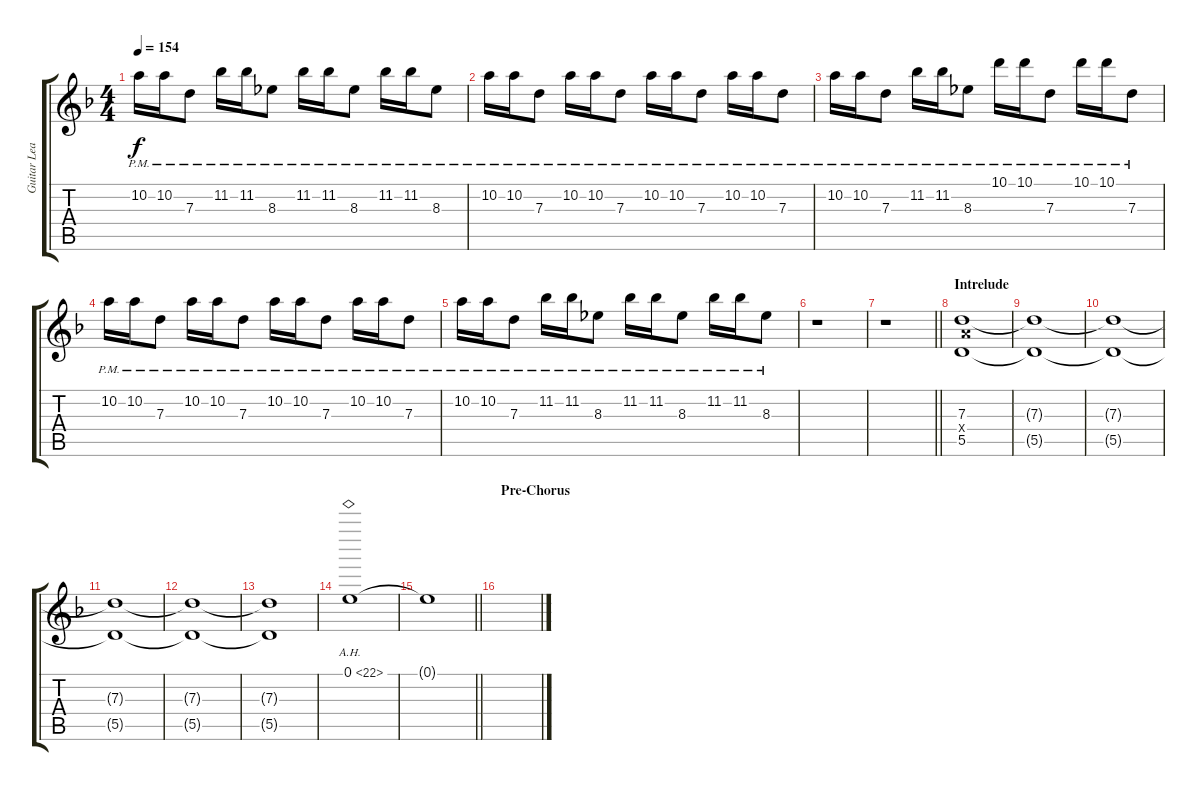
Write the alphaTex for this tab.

\track ("Guitar Lead" "Guitar Lea") {instrument distortionguitar}
\staff {score tabs}
\tuning (E4 B3 G3 D3 A2 D2) {hide}
\ts (4 4)
\tempo 154
\clef g2
\ks dminor
10.2{pm}.16{dy f} 10.2{pm}.16 7.3{pm}.8 11.2{pm}.16 11.2{pm}.16 8.3{pm}.8 11.2{pm}.16 11.2{pm}.16 8.3{pm}.8 11.2{pm}.16 11.2{pm}.16 8.3{pm}.8 |
10.2{pm}.16 10.2{pm}.16 7.3{pm}.8 10.2{pm}.16 10.2{pm}.16 7.3{pm}.8 10.2{pm}.16 10.2{pm}.16 7.3{pm}.8 10.2{pm}.16 10.2{pm}.16 7.3{pm}.8 |
10.2{pm}.16 10.2{pm}.16 7.3{pm}.8 11.2{pm}.16 11.2{pm}.16 8.3{pm}.8 10.1{pm}.16 10.1{pm}.16 7.3{pm}.8 10.1{pm}.16 10.1{pm}.16 7.3{pm}.8 |
10.2{pm}.16 10.2{pm}.16 7.3{pm}.8 10.2{pm}.16 10.2{pm}.16 7.3{pm}.8 10.2{pm}.16 10.2{pm}.16 7.3{pm}.8 10.2{pm}.16 10.2{pm}.16 7.3{pm}.8 |
10.2{pm}.16 10.2{pm}.16 7.3{pm}.8 11.2{pm}.16 11.2{pm}.16 8.3{pm}.8 11.2{pm}.16 11.2{pm}.16 8.3{pm}.8 11.2{pm}.16 11.2{pm}.16 8.3{pm}.8 |
r.1 |
\barLineRight lightlight
r.1 |
\section ("" "Intrelude")
(7.3 7.4{x} 5.5).1{volume 3} |
(7.3{t} 5.5{t}).1 |
(7.3{t} 5.5{t}).1 |
(7.3{t} 5.5{t}).1 |
(7.3{t} 5.5{t}).1 |
(7.3{t} 5.5{t}).1 |
0.1{ah 22}.1{volume 12} |
\barLineRight lightlight
0.1{t}.1 |
\section ("" "Pre-Chorus")
